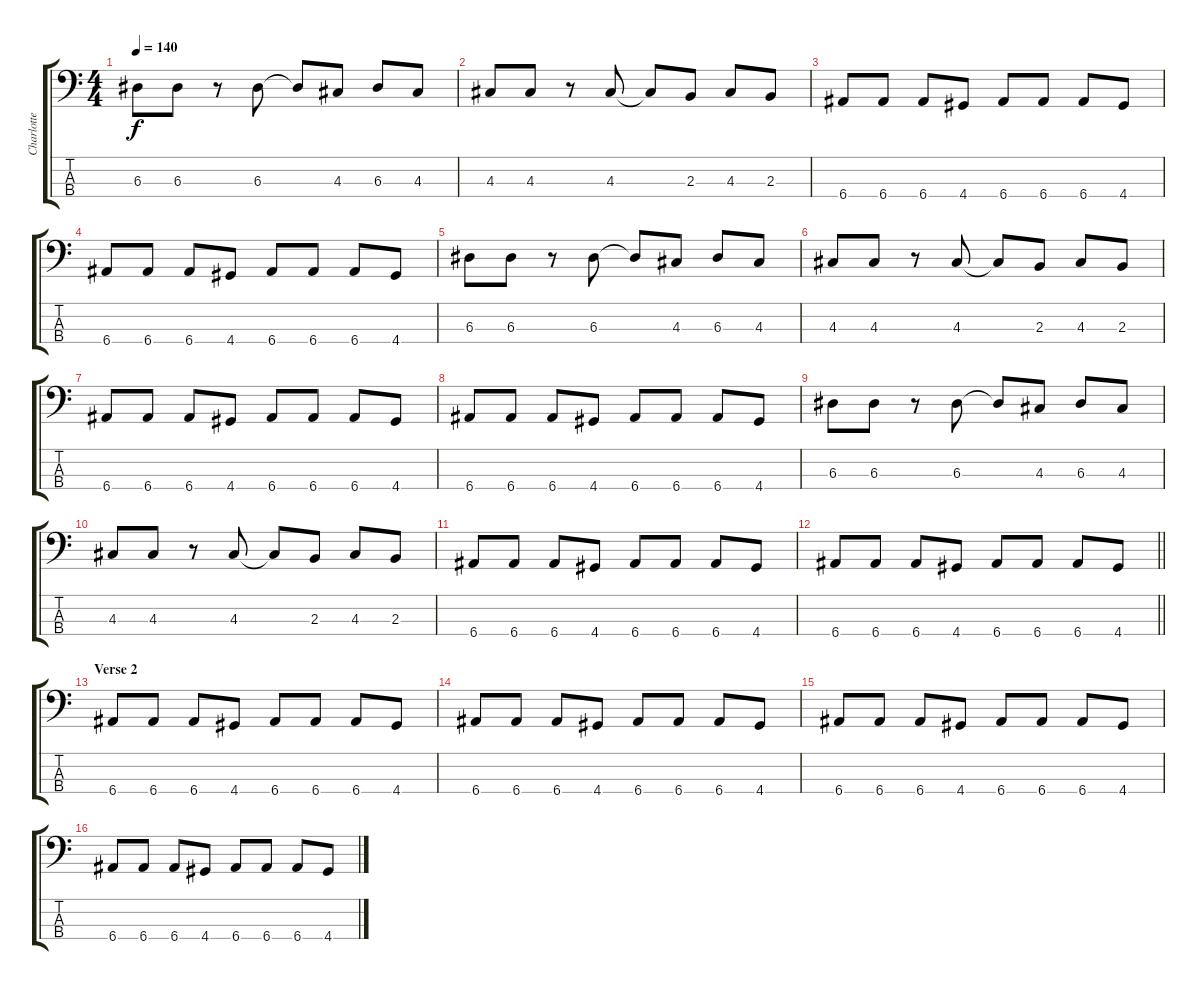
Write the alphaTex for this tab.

\track ("Charlotte Cooper" "Charlotte ") {instrument electricbasspick}
\staff {score tabs}
\tuning (G2 D2 A1 E1) {hide}
\ts (4 4)
\tempo 140
\clef f4
\ks c
6.3.8{dy f} 6.3.8 r.8 6.3.8 6.3{t}.8 4.3.8 6.3.8 4.3.8 |
4.3.8 4.3.8 r.8 4.3.8 4.3{t}.8 2.3.8 4.3.8 2.3.8 |
6.4.8 6.4.8 6.4.8 4.4.8 6.4.8 6.4.8 6.4.8 4.4.8 |
6.4.8 6.4.8 6.4.8 4.4.8 6.4.8 6.4.8 6.4.8 4.4.8 |
6.3.8 6.3.8 r.8 6.3.8 6.3{t}.8 4.3.8 6.3.8 4.3.8 |
4.3.8 4.3.8 r.8 4.3.8 4.3{t}.8 2.3.8 4.3.8 2.3.8 |
6.4.8 6.4.8 6.4.8 4.4.8 6.4.8 6.4.8 6.4.8 4.4.8 |
6.4.8 6.4.8 6.4.8 4.4.8 6.4.8 6.4.8 6.4.8 4.4.8 |
6.3.8 6.3.8 r.8 6.3.8 6.3{t}.8 4.3.8 6.3.8 4.3.8 |
4.3.8 4.3.8 r.8 4.3.8 4.3{t}.8 2.3.8 4.3.8 2.3.8 |
6.4.8 6.4.8 6.4.8 4.4.8 6.4.8 6.4.8 6.4.8 4.4.8 |
\barLineRight lightlight
6.4.8 6.4.8 6.4.8 4.4.8 6.4.8 6.4.8 6.4.8 4.4.8 |
\section ("" "Verse 2")
6.4.8 6.4.8 6.4.8 4.4.8 6.4.8 6.4.8 6.4.8 4.4.8 |
6.4.8 6.4.8 6.4.8 4.4.8 6.4.8 6.4.8 6.4.8 4.4.8 |
6.4.8 6.4.8 6.4.8 4.4.8 6.4.8 6.4.8 6.4.8 4.4.8 |
6.4.8 6.4.8 6.4.8 4.4.8 6.4.8 6.4.8 6.4.8 4.4.8
